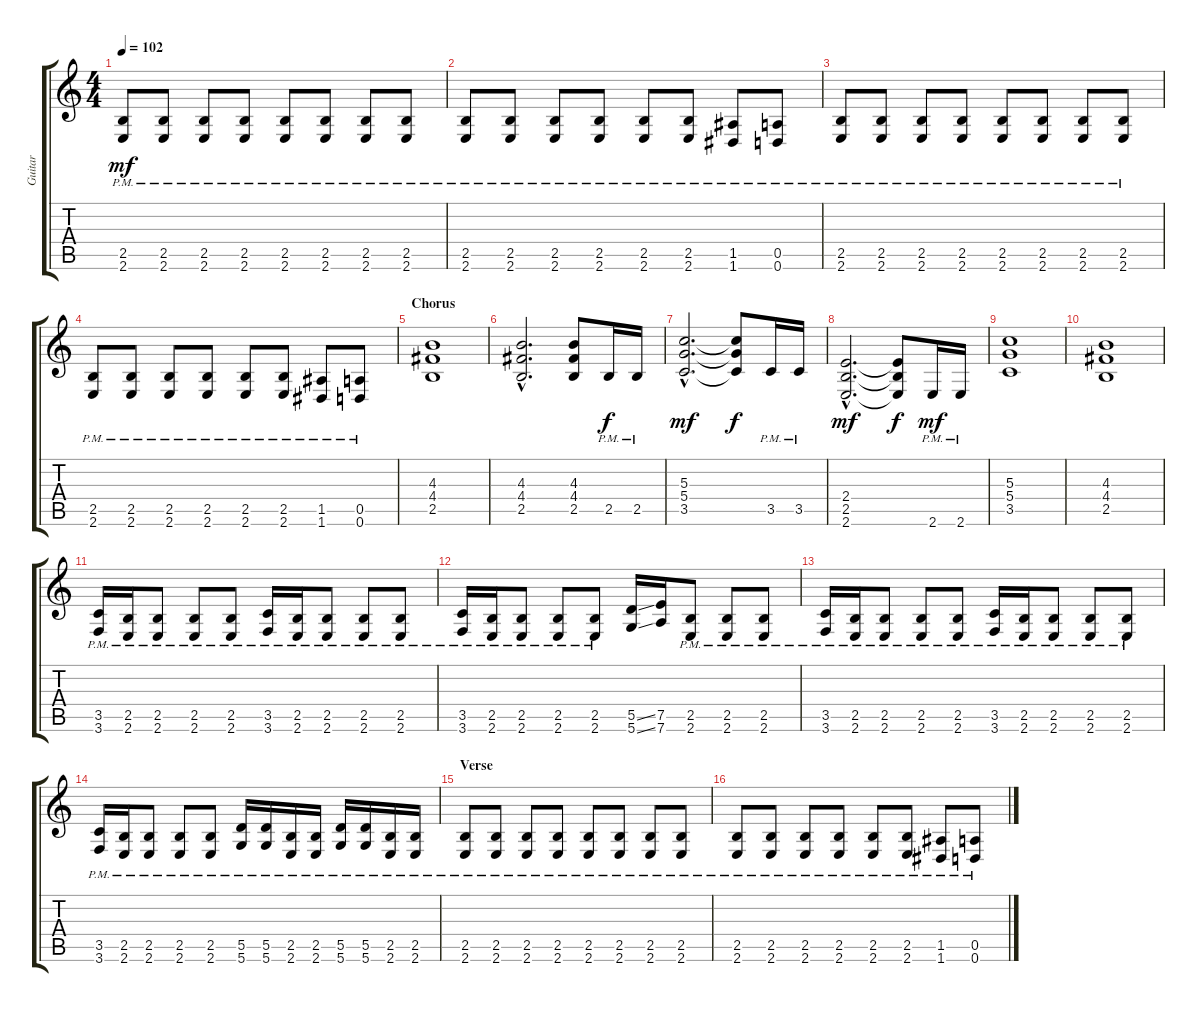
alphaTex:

\track ("Guitar" "Guitar") {instrument distortionguitar}
\staff {score tabs}
\tuning (E4 B3 G3 D3 A2 D2) {hide}
\ts (4 4)
\tempo 102
\clef g2
\ks c
(2.5{pm} 2.6{pm}).8{dy mf} (2.5{pm} 2.6{pm}).8 (2.5{pm} 2.6{pm}).8 (2.5{pm} 2.6{pm}).8 (2.5{pm} 2.6{pm}).8 (2.5{pm} 2.6{pm}).8 (2.5{pm} 2.6{pm}).8 (2.5{pm} 2.6{pm}).8 |
(2.5{pm} 2.6{pm}).8 (2.5{pm} 2.6{pm}).8 (2.5{pm} 2.6{pm}).8 (2.5{pm} 2.6{pm}).8 (2.5{pm} 2.6{pm}).8 (2.5{pm} 2.6{pm}).8 (1.5{pm} 1.6{pm}).8 (0.5{pm} 0.6{pm}).8 |
(2.5{pm} 2.6{pm}).8 (2.5{pm} 2.6{pm}).8 (2.5{pm} 2.6{pm}).8 (2.5{pm} 2.6{pm}).8 (2.5{pm} 2.6{pm}).8 (2.5{pm} 2.6{pm}).8 (2.5{pm} 2.6{pm}).8 (2.5{pm} 2.6{pm}).8 |
(2.5{pm} 2.6{pm}).8 (2.5{pm} 2.6{pm}).8 (2.5{pm} 2.6{pm}).8 (2.5{pm} 2.6{pm}).8 (2.5{pm} 2.6{pm}).8 (2.5{pm} 2.6{pm}).8 (1.5{pm} 1.6{pm}).8 (0.5{pm} 0.6{pm}).8 |
\section ("" "Chorus")
(4.3 4.4 2.5).1 |
(4.3{hac} 4.4{hac} 2.5{hac}).2{d} (4.3 4.4 2.5).8 2.5{pm}.16{dy f} 2.5{pm}.16 |
(5.3{hac} 5.4{hac} 3.5{hac}).2{d dy mf} (5.3{t} 5.4{t} 3.5{t}).8{dy f} 3.5{pm}.16 3.5{pm}.16 |
(2.4{hac} 2.5{hac} 2.6{hac}).2{d dy mf} (2.4{t} 2.5{t} 2.6{t}).8{dy f} 2.6{pm}.16{dy mf} 2.6{pm}.16 |
(5.3 5.4 3.5).1 |
(4.3 4.4 2.5).1 |
(3.5{pm} 3.6{pm}).16{volume 14} (2.5{pm} 2.6{pm}).16 (2.5{pm} 2.6{pm}).8 (2.5{pm} 2.6{pm}).8 (2.5{pm} 2.6{pm}).8 (3.5{pm} 3.6{pm}).16 (2.5{pm} 2.6{pm}).16 (2.5{pm} 2.6{pm}).8 (2.5{pm} 2.6{pm}).8 (2.5{pm} 2.6{pm}).8 |
(3.5{pm} 3.6{pm}).16 (2.5{pm} 2.6{pm}).16 (2.5{pm} 2.6{pm}).8 (2.5{pm} 2.6{pm}).8 (2.5{pm} 2.6{pm}).8 (5.5{ss} 5.6{ss}).16 (7.5 7.6).16 (2.5{pm} 2.6{pm}).8 (2.5{pm} 2.6{pm}).8 (2.5{pm} 2.6{pm}).8 |
(3.5{pm} 3.6{pm}).16 (2.5{pm} 2.6{pm}).16 (2.5{pm} 2.6{pm}).8 (2.5{pm} 2.6{pm}).8 (2.5{pm} 2.6{pm}).8 (3.5{pm} 3.6{pm}).16 (2.5{pm} 2.6{pm}).16 (2.5{pm} 2.6{pm}).8 (2.5{pm} 2.6{pm}).8 (2.5{pm} 2.6{pm}).8 |
(3.5{pm} 3.6{pm}).16 (2.5{pm} 2.6{pm}).16 (2.5{pm} 2.6{pm}).8 (2.5{pm} 2.6{pm}).8 (2.5{pm} 2.6{pm}).8 (5.5{pm} 5.6{pm}).16 (5.5{pm} 5.6{pm}).16 (2.5{pm} 2.6{pm}).16 (2.5{pm} 2.6{pm}).16 (5.5{pm} 5.6{pm}).16 (5.5{pm} 5.6{pm}).16 (2.5{pm} 2.6{pm}).16 (2.5{pm} 2.6{pm}).16 |
\section ("" "Verse")
(2.5{pm} 2.6{pm}).8{volume 11} (2.5{pm} 2.6{pm}).8 (2.5{pm} 2.6{pm}).8 (2.5{pm} 2.6{pm}).8 (2.5{pm} 2.6{pm}).8 (2.5{pm} 2.6{pm}).8 (2.5{pm} 2.6{pm}).8 (2.5{pm} 2.6{pm}).8 |
(2.5{pm} 2.6{pm}).8 (2.5{pm} 2.6{pm}).8 (2.5{pm} 2.6{pm}).8 (2.5{pm} 2.6{pm}).8 (2.5{pm} 2.6{pm}).8 (2.5{pm} 2.6{pm}).8 (1.5{pm} 1.6{pm}).8 (0.5{pm} 0.6{pm}).8
